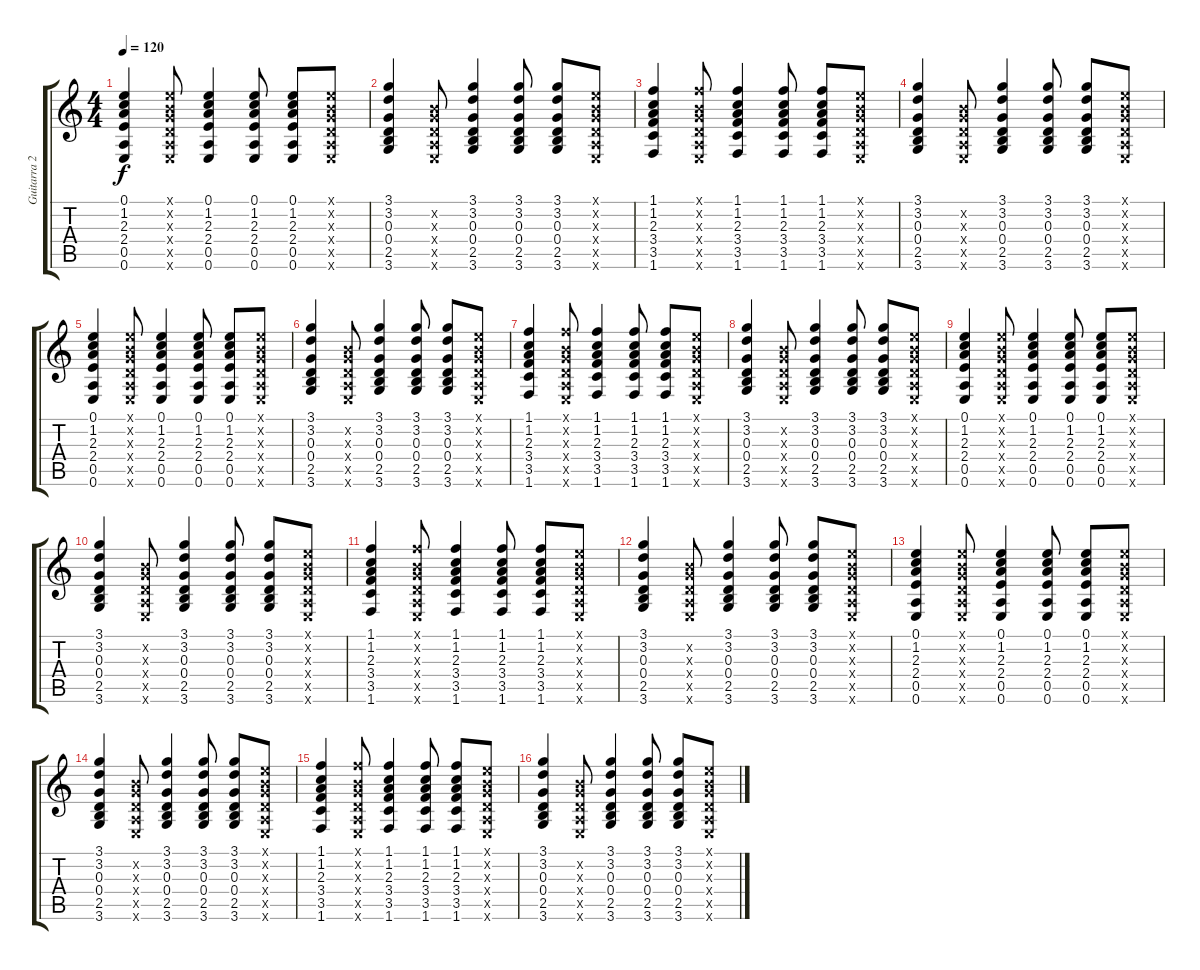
\track ("Guitarra 2" "Guitarra 2") {instrument acousticguitarsteel}
\staff {score tabs}
\tuning (E4 B3 G3 D3 A2 E2) {hide}
\ts (4 4)
\tempo 120
\clef g2
\ks c
(0.1 1.2 2.3 2.4 0.5 0.6).4{dy f} (0.1{x} 0.2{x} 0.3{x} 0.4{x} 0.5{x} 0.6{x}).8 (0.1 1.2 2.3 2.4 0.5 0.6).4 (0.1 1.2 2.3 2.4 0.5 0.6).8 (0.1 1.2 2.3 2.4 0.5 0.6).8 (0.1{x} 0.2{x} 0.3{x} 0.4{x} 0.5{x} 0.6{x}).8 |
(3.1 3.2 0.3 0.4 2.5 3.6).4 (0.2{x} 0.3{x} 0.4{x} 0.5{x} 0.6{x}).8 (3.1 3.2 0.3 0.4 2.5 3.6).4 (3.1 3.2 0.3 0.4 2.5 3.6).8 (3.1 3.2 0.3 0.4 2.5 3.6).8 (0.1{x} 0.2{x} 0.3{x} 0.4{x} 0.5{x} 0.6{x}).8 |
(1.1 1.2 2.3 3.4 3.5 1.6).4 (1.1{x} 0.2{x} 0.3{x} 0.4{x} 0.5{x} 0.6{x}).8 (1.1 1.2 2.3 3.4 3.5 1.6).4 (1.1 1.2 2.3 3.4 3.5 1.6).8 (1.1 1.2 2.3 3.4 3.5 1.6).8 (0.1{x} 0.2{x} 0.3{x} 0.4{x} 0.5{x} 0.6{x}).8 |
(3.1 3.2 0.3 0.4 2.5 3.6).4 (0.2{x} 0.3{x} 0.4{x} 0.5{x} 0.6{x}).8 (3.1 3.2 0.3 0.4 2.5 3.6).4 (3.1 3.2 0.3 0.4 2.5 3.6).8 (3.1 3.2 0.3 0.4 2.5 3.6).8 (0.1{x} 0.2{x} 0.3{x} 0.4{x} 0.5{x} 0.6{x}).8 |
(0.1 1.2 2.3 2.4 0.5 0.6).4 (0.1{x} 0.2{x} 0.3{x} 0.4{x} 0.5{x} 0.6{x}).8 (0.1 1.2 2.3 2.4 0.5 0.6).4 (0.1 1.2 2.3 2.4 0.5 0.6).8 (0.1 1.2 2.3 2.4 0.5 0.6).8 (0.1{x} 0.2{x} 0.3{x} 0.4{x} 0.5{x} 0.6{x}).8 |
(3.1 3.2 0.3 0.4 2.5 3.6).4 (0.2{x} 0.3{x} 0.4{x} 0.5{x} 0.6{x}).8 (3.1 3.2 0.3 0.4 2.5 3.6).4 (3.1 3.2 0.3 0.4 2.5 3.6).8 (3.1 3.2 0.3 0.4 2.5 3.6).8 (0.1{x} 0.2{x} 0.3{x} 0.4{x} 0.5{x} 0.6{x}).8 |
(1.1 1.2 2.3 3.4 3.5 1.6).4 (1.1{x} 0.2{x} 0.3{x} 0.4{x} 0.5{x} 0.6{x}).8 (1.1 1.2 2.3 3.4 3.5 1.6).4 (1.1 1.2 2.3 3.4 3.5 1.6).8 (1.1 1.2 2.3 3.4 3.5 1.6).8 (0.1{x} 0.2{x} 0.3{x} 0.4{x} 0.5{x} 0.6{x}).8 |
(3.1 3.2 0.3 0.4 2.5 3.6).4 (0.2{x} 0.3{x} 0.4{x} 0.5{x} 0.6{x}).8 (3.1 3.2 0.3 0.4 2.5 3.6).4 (3.1 3.2 0.3 0.4 2.5 3.6).8 (3.1 3.2 0.3 0.4 2.5 3.6).8 (0.1{x} 0.2{x} 0.3{x} 0.4{x} 0.5{x} 0.6{x}).8 |
(0.1 1.2 2.3 2.4 0.5 0.6).4 (0.1{x} 0.2{x} 0.3{x} 0.4{x} 0.5{x} 0.6{x}).8 (0.1 1.2 2.3 2.4 0.5 0.6).4 (0.1 1.2 2.3 2.4 0.5 0.6).8 (0.1 1.2 2.3 2.4 0.5 0.6).8 (0.1{x} 0.2{x} 0.3{x} 0.4{x} 0.5{x} 0.6{x}).8 |
(3.1 3.2 0.3 0.4 2.5 3.6).4 (0.2{x} 0.3{x} 0.4{x} 0.5{x} 0.6{x}).8 (3.1 3.2 0.3 0.4 2.5 3.6).4 (3.1 3.2 0.3 0.4 2.5 3.6).8 (3.1 3.2 0.3 0.4 2.5 3.6).8 (0.1{x} 0.2{x} 0.3{x} 0.4{x} 0.5{x} 0.6{x}).8 |
(1.1 1.2 2.3 3.4 3.5 1.6).4 (1.1{x} 0.2{x} 0.3{x} 0.4{x} 0.5{x} 0.6{x}).8 (1.1 1.2 2.3 3.4 3.5 1.6).4 (1.1 1.2 2.3 3.4 3.5 1.6).8 (1.1 1.2 2.3 3.4 3.5 1.6).8 (0.1{x} 0.2{x} 0.3{x} 0.4{x} 0.5{x} 0.6{x}).8 |
(3.1 3.2 0.3 0.4 2.5 3.6).4 (0.2{x} 0.3{x} 0.4{x} 0.5{x} 0.6{x}).8 (3.1 3.2 0.3 0.4 2.5 3.6).4 (3.1 3.2 0.3 0.4 2.5 3.6).8 (3.1 3.2 0.3 0.4 2.5 3.6).8 (0.1{x} 0.2{x} 0.3{x} 0.4{x} 0.5{x} 0.6{x}).8 |
(0.1 1.2 2.3 2.4 0.5 0.6).4 (0.1{x} 0.2{x} 0.3{x} 0.4{x} 0.5{x} 0.6{x}).8 (0.1 1.2 2.3 2.4 0.5 0.6).4 (0.1 1.2 2.3 2.4 0.5 0.6).8 (0.1 1.2 2.3 2.4 0.5 0.6).8 (0.1{x} 0.2{x} 0.3{x} 0.4{x} 0.5{x} 0.6{x}).8 |
(3.1 3.2 0.3 0.4 2.5 3.6).4 (0.2{x} 0.3{x} 0.4{x} 0.5{x} 0.6{x}).8 (3.1 3.2 0.3 0.4 2.5 3.6).4 (3.1 3.2 0.3 0.4 2.5 3.6).8 (3.1 3.2 0.3 0.4 2.5 3.6).8 (0.1{x} 0.2{x} 0.3{x} 0.4{x} 0.5{x} 0.6{x}).8 |
(1.1 1.2 2.3 3.4 3.5 1.6).4 (1.1{x} 0.2{x} 0.3{x} 0.4{x} 0.5{x} 0.6{x}).8 (1.1 1.2 2.3 3.4 3.5 1.6).4 (1.1 1.2 2.3 3.4 3.5 1.6).8 (1.1 1.2 2.3 3.4 3.5 1.6).8 (0.1{x} 0.2{x} 0.3{x} 0.4{x} 0.5{x} 0.6{x}).8 |
(3.1 3.2 0.3 0.4 2.5 3.6).4 (0.2{x} 0.3{x} 0.4{x} 0.5{x} 0.6{x}).8 (3.1 3.2 0.3 0.4 2.5 3.6).4 (3.1 3.2 0.3 0.4 2.5 3.6).8 (3.1 3.2 0.3 0.4 2.5 3.6).8 (0.1{x} 0.2{x} 0.3{x} 0.4{x} 0.5{x} 0.6{x}).8
